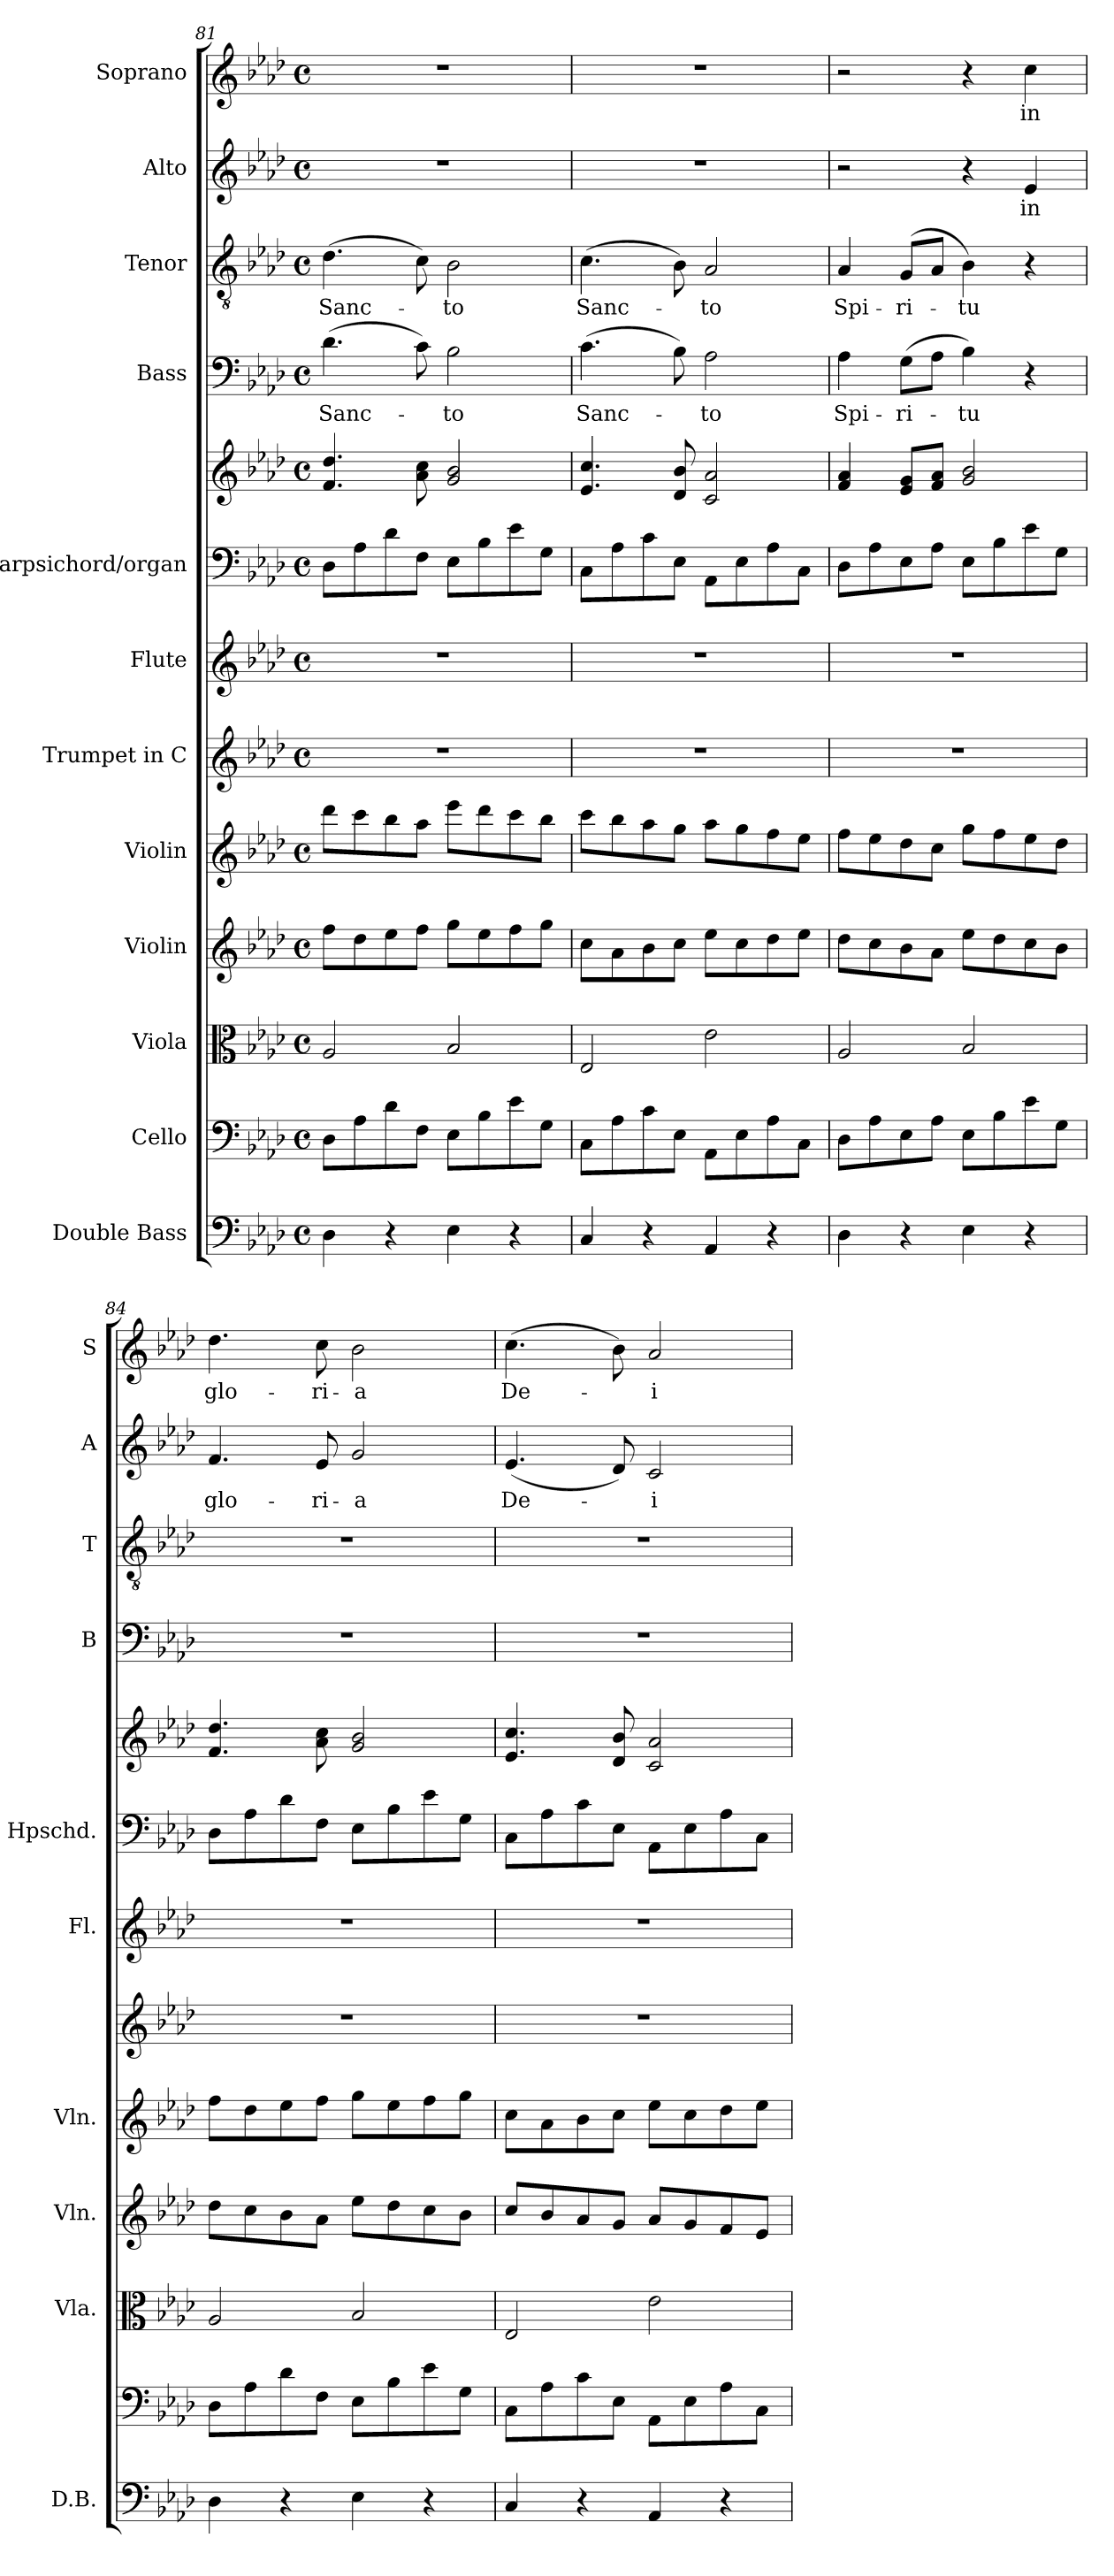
**kern	**kern	**kern	**kern	**kern	**kern	**kern	**kern	**kern	**kern	**text	**kern	**text	**kern	**text	**kern	**text
*part12	*part11	*part10	*part9	*part8	*part7	*part6	*part5	*part5	*part4	*part4	*part3	*part3	*part2	*part2	*part1	*part1
*staff13	*staff12	*staff11	*staff10	*staff9	*staff8	*staff7	*staff6	*staff5	*staff4	*staff4	*staff3	*staff3	*staff2	*staff2	*staff1	*staff1
*I"Double Bass	*I"Cello	*I"Viola	*I"Violin	*I"Violin	*I"Trumpet in C	*I"Flute	*I"Harpsichord/organ	*	*I"Bass	*	*I"Tenor	*	*I"Alto	*	*I"Soprano	*
*I'D.B.	*	*I'Vla.	*I'Vln.	*I'Vln.	*	*I'Fl.	*I'Hpschd.	*	*I'B	*	*I'T	*	*I'A	*	*I'S	*
!!LO:PB:g=z
*clefF4	*clefF4	*clefC3	*clefG2	*clefG2	*clefG2	*clefG2	*clefF4	*clefG2	*clefF4	*	*clefGv2	*	*clefG2	*	*clefG2	*
*ITrd7c12	*	*	*	*	*	*	*	*	*	*	*	*	*	*	*	*
*k[b-e-a-d-]	*k[b-e-a-d-]	*k[b-e-a-d-]	*k[b-e-a-d-]	*k[b-e-a-d-]	*k[b-e-a-d-]	*k[b-e-a-d-]	*k[b-e-a-d-]	*k[b-e-a-d-]	*k[b-e-a-d-]	*	*k[b-e-a-d-]	*	*k[b-e-a-d-]	*	*k[b-e-a-d-]	*
*A-:	*A-:	*A-:	*A-:	*A-:	*A-:	*A-:	*A-:	*A-:	*A-:	*	*A-:	*	*A-:	*	*A-:	*
*M4/4	*M4/4	*M4/4	*M4/4	*M4/4	*M4/4	*M4/4	*M4/4	*M4/4	*M4/4	*	*M4/4	*	*M4/4	*	*M4/4	*
*met(c)	*met(c)	*met(c)	*met(c)	*met(c)	*met(c)	*met(c)	*met(c)	*met(c)	*met(c)	*	*met(c)	*	*met(c)	*	*met(c)	*
=81	=81	=81	=81	=81	=81	=81	=81	=81	=81	=81	=81	=81	=81	=81	=81	=81
!	!	!	!	!	!	!	!	!	!	!LO:LY:b	!	!LO:LY:b	!	!	!	!
4DD-\	8D-\L	2A-/	8ff\L	8ddd-\L	1r	1r	8D-\L	4.f/ 4.dd-/	(>4.d-\	Sanc-	(>4.d-\	Sanc-	1r	.	1r	.
.	8A-\	.	8dd-\	8ccc\	.	.	8A-\	.	.	.	.	.	.	.	.	.
4r	8d-\	.	8ee-\	8bb-\	.	.	8d-\	.	.	.	.	.	.	.	.	.
.	8F\J	.	8ff\J	8aa-\J	.	.	8F\J	8a-\ 8cc\	8c\)	.	8c\)	.	.	.	.	.
!	!	!	!	!	!	!	!	!	!	!LO:LY:b	!	!LO:LY:b	!	!	!	!
4EE-\	8E-\L	2B-/	8gg\L	8eee-\L	.	.	8E-\L	2g/ 2b-/	2B-\	-to	2B-\	-to	.	.	.	.
.	8B-\	.	8ee-\	8ddd-\	.	.	8B-\	.	.	.	.	.	.	.	.	.
4r	8e-\	.	8ff\	8ccc\	.	.	8e-\	.	.	.	.	.	.	.	.	.
.	8G\J	.	8gg\J	8bb-\J	.	.	8G\J	.	.	.	.	.	.	.	.	.
=82	=82	=82	=82	=82	=82	=82	=82	=82	=82	=82	=82	=82	=82	=82	=82	=82
!	!	!	!	!	!	!	!	!	!	!LO:LY:b	!	!LO:LY:b	!	!	!	!
4CC/	8C\L	2E-/	8cc\L	8ccc\L	1r	1r	8C\L	4.e-/ 4.cc/	(>4.c\	Sanc-	(>4.c\	Sanc-	1r	.	1r	.
.	8A-\	.	8a-\	8bb-\	.	.	8A-\	.	.	.	.	.	.	.	.	.
4r	8c\	.	8b-\	8aa-\	.	.	8c\	.	.	.	.	.	.	.	.	.
.	8E-\J	.	8cc\J	8gg\J	.	.	8E-\J	8d-/ 8b-/	8B-\)	.	8B-\)	.	.	.	.	.
!	!	!	!	!	!	!	!	!	!	!LO:LY:b	!	!LO:LY:b	!	!	!	!
4AAA-/	8AA-\L	2e-\	8ee-\L	8aa-\L	.	.	8AA-\L	2c/ 2a-/	2A-\	-to	2A-/	-to	.	.	.	.
.	8E-\	.	8cc\	8gg\	.	.	8E-\	.	.	.	.	.	.	.	.	.
4r	8A-\	.	8dd-\	8ff\	.	.	8A-\	.	.	.	.	.	.	.	.	.
.	8C\J	.	8ee-\J	8ee-\J	.	.	8C\J	.	.	.	.	.	.	.	.	.
=83	=83	=83	=83	=83	=83	=83	=83	=83	=83	=83	=83	=83	=83	=83	=83	=83
!	!	!	!	!	!	!	!	!	!	!LO:LY:b	!	!LO:LY:b	!	!	!	!
4DD-\	8D-\L	2A-/	8dd-\L	8ff\L	1r	1r	8D-\L	4f/ 4a-/	4A-\	Spi-	4A-/	Spi-	2r	.	2r	.
.	8A-\	.	8cc\	8ee-\	.	.	8A-\	.	.	.	.	.	.	.	.	.
!	!	!	!	!	!	!	!	!	!	!LO:LY:b	!	!LO:LY:b	!	!	!	!
4r	8E-\	.	8b-\	8dd-\	.	.	8E-\	8e-/ 8g/L	(>8G\L	-ri-	(>8G/L	-ri-	.	.	.	.
.	8A-\J	.	8a-\J	8cc\J	.	.	8A-\J	8f/ 8a-/J	8A-\J	.	8A-/J	.	.	.	.	.
!	!	!	!	!	!	!	!	!	!	!LO:LY:b	!	!LO:LY:b	!	!	!	!
4EE-\	8E-\L	2B-/	8ee-\L	8gg\L	.	.	8E-\L	2g/ 2b-/	4B-\)	-tu	4B-\)	-tu	4r	.	4r	.
.	8B-\	.	8dd-\	8ff\	.	.	8B-\	.	.	.	.	.	.	.	.	.
!	!	!	!	!	!	!	!	!	!	!	!	!	!	!LO:LY:b	!	!LO:LY:b
4r	8e-\	.	8cc\	8ee-\	.	.	8e-\	.	4r	.	4r	.	4e-/	in	4cc\	in
.	8G\J	.	8b-\J	8dd-\J	.	.	8G\J	.	.	.	.	.	.	.	.	.
=84	=84	=84	=84	=84	=84	=84	=84	=84	=84	=84	=84	=84	=84	=84	=84	=84
!	!	!	!	!	!	!	!	!	!	!	!	!	!	!LO:LY:b	!	!LO:LY:b
4DD-\	8D-\L	2A-/	8dd-\L	8ff\L	1r	1r	8D-\L	4.f/ 4.dd-/	1r	.	1r	.	4.f/	glo-	4.dd-\	glo-
.	8A-\	.	8cc\	8dd-\	.	.	8A-\	.	.	.	.	.	.	.	.	.
4r	8d-\	.	8b-\	8ee-\	.	.	8d-\	.	.	.	.	.	.	.	.	.
!	!	!	!	!	!	!	!	!	!	!	!	!	!	!LO:LY:b	!	!LO:LY:b
.	8F\J	.	8a-\J	8ff\J	.	.	8F\J	8a-\ 8cc\	.	.	.	.	8e-/	-ri-	8cc\	-ri-
!	!	!	!	!	!	!	!	!	!	!	!	!	!	!LO:LY:b	!	!LO:LY:b
4EE-\	8E-\L	2B-/	8ee-\L	8gg\L	.	.	8E-\L	2g/ 2b-/	.	.	.	.	2g/	-a	2b-\	-a
.	8B-\	.	8dd-\	8ee-\	.	.	8B-\	.	.	.	.	.	.	.	.	.
4r	8e-\	.	8cc\	8ff\	.	.	8e-\	.	.	.	.	.	.	.	.	.
.	8G\J	.	8b-\J	8gg\J	.	.	8G\J	.	.	.	.	.	.	.	.	.
=85	=85	=85	=85	=85	=85	=85	=85	=85	=85	=85	=85	=85	=85	=85	=85	=85
!	!	!	!	!	!	!	!	!	!	!	!	!	!	!LO:LY:b	!	!LO:LY:b
4CC/	8C\L	2E-/	8cc/L	8cc\L	1r	1r	8C\L	4.e-/ 4.cc/	1r	.	1r	.	(<4.e-/	De-	(>4.cc\	De-
.	8A-\	.	8b-/	8a-\	.	.	8A-\	.	.	.	.	.	.	.	.	.
4r	8c\	.	8a-/	8b-\	.	.	8c\	.	.	.	.	.	.	.	.	.
.	8E-\J	.	8g/J	8cc\J	.	.	8E-\J	8d-/ 8b-/	.	.	.	.	8d-/)	.	8b-\)	.
!	!	!	!	!	!	!	!	!	!	!	!	!	!	!LO:LY:b	!	!LO:LY:b
4AAA-/	8AA-\L	2e-\	8a-/L	8ee-\L	.	.	8AA-\L	2c/ 2a-/	.	.	.	.	2c/	-i	2a-/	-i
.	8E-\	.	8g/	8cc\	.	.	8E-\	.	.	.	.	.	.	.	.	.
4r	8A-\	.	8f/	8dd-\	.	.	8A-\	.	.	.	.	.	.	.	.	.
.	8C\J	.	8e-/J	8ee-\J	.	.	8C\J	.	.	.	.	.	.	.	.	.
=	=	=	=	=	=	=	=	=	=	=	=	=	=	=	=	=
*-	*-	*-	*-	*-	*-	*-	*-	*-	*-	*-	*-	*-	*-	*-	*-	*-
